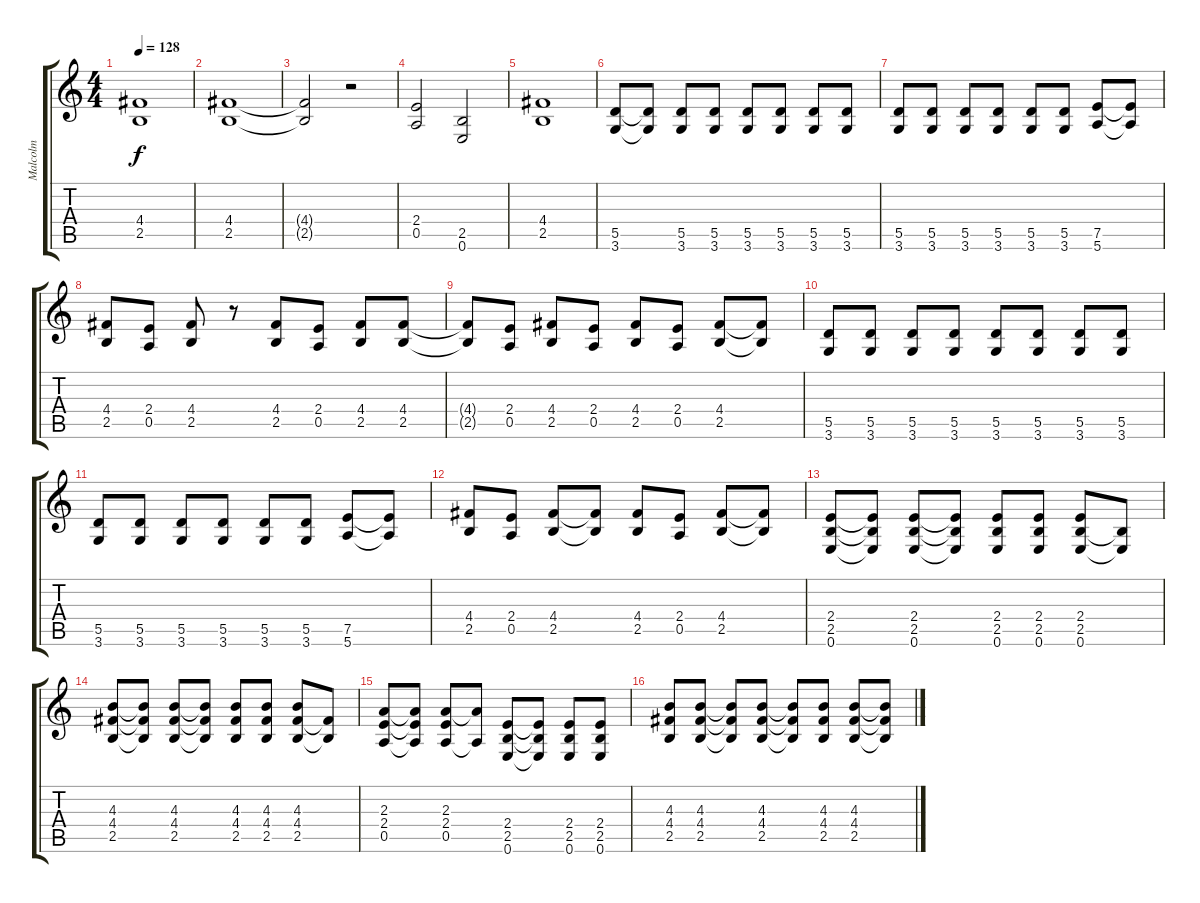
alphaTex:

\track ("Malcolm" "Malcolm") {instrument distortionguitar}
\staff {score tabs}
\tuning (E4 B3 G3 D3 A2 E2) {hide}
\ts (4 4)
\tempo 128
\clef g2
\ks c
(4.4 2.5).1{dy f} |
(4.4 2.5).1 |
(4.4{t} 2.5{t}).2 r.2 |
(2.4 0.5).2 (2.5 0.6).2 |
(4.4 2.5).1 |
(5.5 3.6).8{volume 7} (5.5{t} 3.6{t}).8 (5.5 3.6).8 (5.5 3.6).8 (5.5 3.6).8{volume 10} (5.5 3.6).8 (5.5 3.6).8 (5.5 3.6).8 |
(5.5 3.6).8{volume 14} (5.5 3.6).8 (5.5 3.6).8 (5.5 3.6).8 (5.5 3.6).8 (5.5 3.6).8 (7.5 5.6).8 (7.5{t} 5.6{t}).8 |
(4.4 2.5).8 (2.4 0.5).8 (4.4 2.5).8 r.8 (4.4 2.5).8 (2.4 0.5).8 (4.4 2.5).8 (4.4 2.5).8 |
(4.4{t} 2.5{t}).8 (2.4 0.5).8 (4.4 2.5).8 (2.4 0.5).8 (4.4 2.5).8 (2.4 0.5).8 (4.4 2.5).8 (4.4{t} 2.5{t}).8 |
(5.5 3.6).8{volume 7} (5.5 3.6).8 (5.5 3.6).8 (5.5 3.6).8 (5.5 3.6).8{volume 10} (5.5 3.6).8 (5.5 3.6).8 (5.5 3.6).8 |
(5.5 3.6).8{volume 15} (5.5 3.6).8 (5.5 3.6).8 (5.5 3.6).8 (5.5 3.6).8 (5.5 3.6).8 (7.5 5.6).8 (7.5{t} 5.6{t}).8 |
(4.4 2.5).8 (2.4 0.5).8 (4.4 2.5).8 (4.4{t} 2.5{t}).8 (4.4 2.5).8 (2.4 0.5).8 (4.4 2.5).8 (4.4{t} 2.5{t}).8 |
(2.4 2.5 0.6).8 (2.4{t} 2.5{t} 0.6{t}).8 (2.4 2.5 0.6).8 (2.4{t} 2.5{t} 0.6{t}).8 (2.4 2.5 0.6).8 (2.4 2.5 0.6).8 (2.4 2.5 0.6).8 (2.5{t} 0.6{t}).8 |
(4.3 4.4 2.5).8 (4.3{t} 4.4{t} 2.5{t}).8 (4.3 4.4 2.5).8 (4.3{t} 4.4{t} 2.5{t}).8 (4.3 4.4 2.5).8 (4.3 4.4 2.5).8 (4.3 4.4 2.5).8 (4.4{t} 2.5{t}).8 |
(2.3 2.4 0.5).8 (2.3{t} 2.4{t} 0.5{t}).8 (2.3 2.4 0.5).8 (2.3{t} 0.5{t}).8 (2.4 2.5 0.6).8 (2.4{t} 2.5{t} 0.6{t}).8 (2.4 2.5 0.6).8 (2.4 2.5 0.6).8 |
(4.3 4.4 2.5).8 (4.3 4.4 2.5).8 (4.3{t} 4.4{t} 2.5{t}).8 (4.3 4.4 2.5).8 (4.3{t} 4.4{t} 2.5{t}).8 (4.3 4.4 2.5).8 (4.3 4.4 2.5).8 (4.3{t} 4.4{t} 2.5{t}).8
